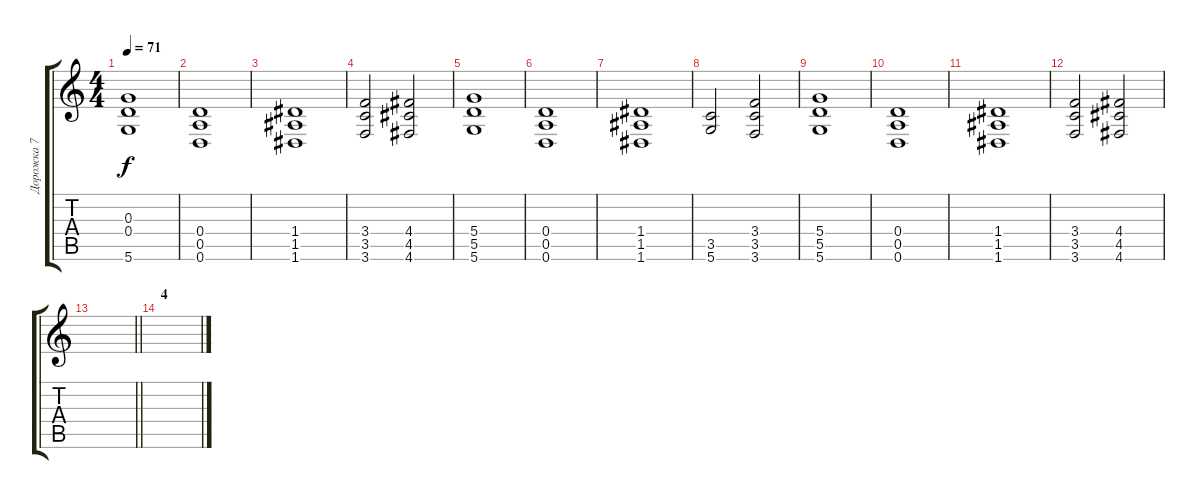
\track ("Дорожка 7" "Дорожка 7") {instrument distortionguitar}
\staff {score tabs}
\tuning (E4 B3 G3 D3 A2 D2) {hide}
\ts (4 4)
\tempo 71
\clef g2
\ks c
(0.3 0.4 5.6).1{dy f} |
(0.4 0.5 0.6).1 |
(1.4 1.5 1.6).1 |
(3.4 3.5 3.6).2 (4.4 4.5 4.6).2 |
(5.4 5.5 5.6).1 |
(0.4 0.5 0.6).1 |
(1.4 1.5 1.6).1 |
(3.5 5.6).2 (3.4 3.5 3.6).2 |
(5.4 5.5 5.6).1 |
(0.4 0.5 0.6).1 |
(1.4 1.5 1.6).1 |
(3.4 3.5 3.6).2 (4.4 4.5 4.6).2 |
\barLineRight lightlight
|
\section ("" "4")
